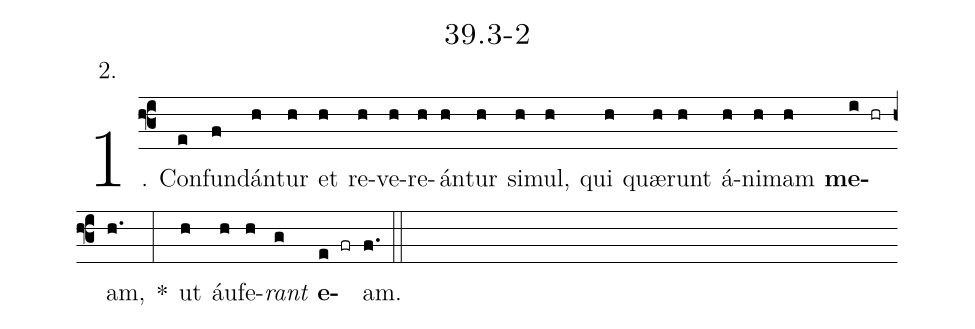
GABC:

name: 39.3-2;
annotation: 2.;
%%
(f3)1. Con(e)fun(f)dán(h)tur(h) et(h) re(h)ve(h)re(h)án(h)tur(h) si(h)mul,(h) qui(h) quæ(h)runt(h) á(h)ni(h)mam(h) <b>me</b>(i hr)am,(h.) *(:) ut(h) áu(h)fe(h)<i>rant</i>(g) <b>e</b>(e fr)am.(f.) (::)


%E(h) u(h) o(h) u(g) a(e) e.(f.) (::)
